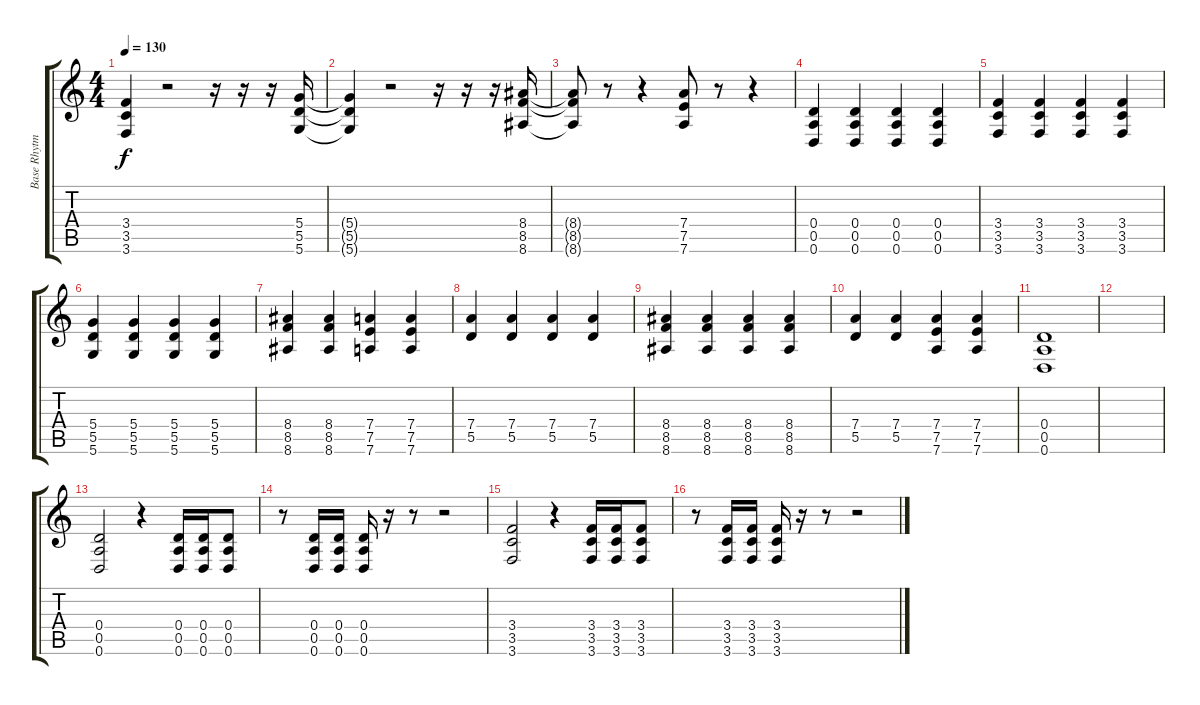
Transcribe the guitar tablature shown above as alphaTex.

\track ("Base Rhytm" "Base Rhytm") {instrument distortionguitar}
\staff {score tabs}
\tuning (E4 B3 G3 D3 A2 D2) {hide}
\ts (4 4)
\tempo 130
\clef g2
\ks c
(3.4{t} 3.5{t} 3.6{t}).4{dy f} r.2 r.16 r.16 r.16 (5.4 5.5 5.6).16 |
(5.4{t} 5.5{t} 5.6{t}).4 r.2 r.16 r.16 r.16 (8.4 8.5 8.6).16 |
(8.4{t} 8.5{t} 8.6{t}).8 r.8 r.4 (7.4 7.5 7.6).8 r.8 r.4 |
(0.4 0.5 0.6).4 (0.4 0.5 0.6).4 (0.4 0.5 0.6).4 (0.4 0.5 0.6).4 |
(3.4 3.5 3.6).4 (3.4 3.5 3.6).4 (3.4 3.5 3.6).4 (3.4 3.5 3.6).4 |
(5.4 5.5 5.6).4 (5.4 5.5 5.6).4 (5.4 5.5 5.6).4 (5.4 5.5 5.6).4 |
(8.4 8.5 8.6).4 (8.4 8.5 8.6).4 (7.4 7.5 7.6).4 (7.4 7.5 7.6).4 |
(7.4 5.5).4 (7.4 5.5).4 (7.4 5.5).4 (7.4 5.5).4 |
(8.4 8.5 8.6).4 (8.4 8.5 8.6).4 (8.4 8.5 8.6).4 (8.4 8.5 8.6).4 |
(7.4 5.5).4 (7.4 5.5).4 (7.4 7.5 7.6).4 (7.4 7.5 7.6).4 |
(0.4 0.5 0.6).1 |
|
(0.4 0.5 0.6).2 r.4 (0.4 0.5 0.6).16 (0.4 0.5 0.6).16 (0.4 0.5 0.6).8 |
r.8 (0.4 0.5 0.6).16 (0.4 0.5 0.6).16 (0.4 0.5 0.6).16 r.16 r.8 r.2 |
(3.4 3.5 3.6).2 r.4 (3.4 3.5 3.6).16 (3.4 3.5 3.6).16 (3.4 3.5 3.6).8 |
r.8 (3.4 3.5 3.6).16 (3.4 3.5 3.6).16 (3.4 3.5 3.6).16 r.16 r.8 r.2
